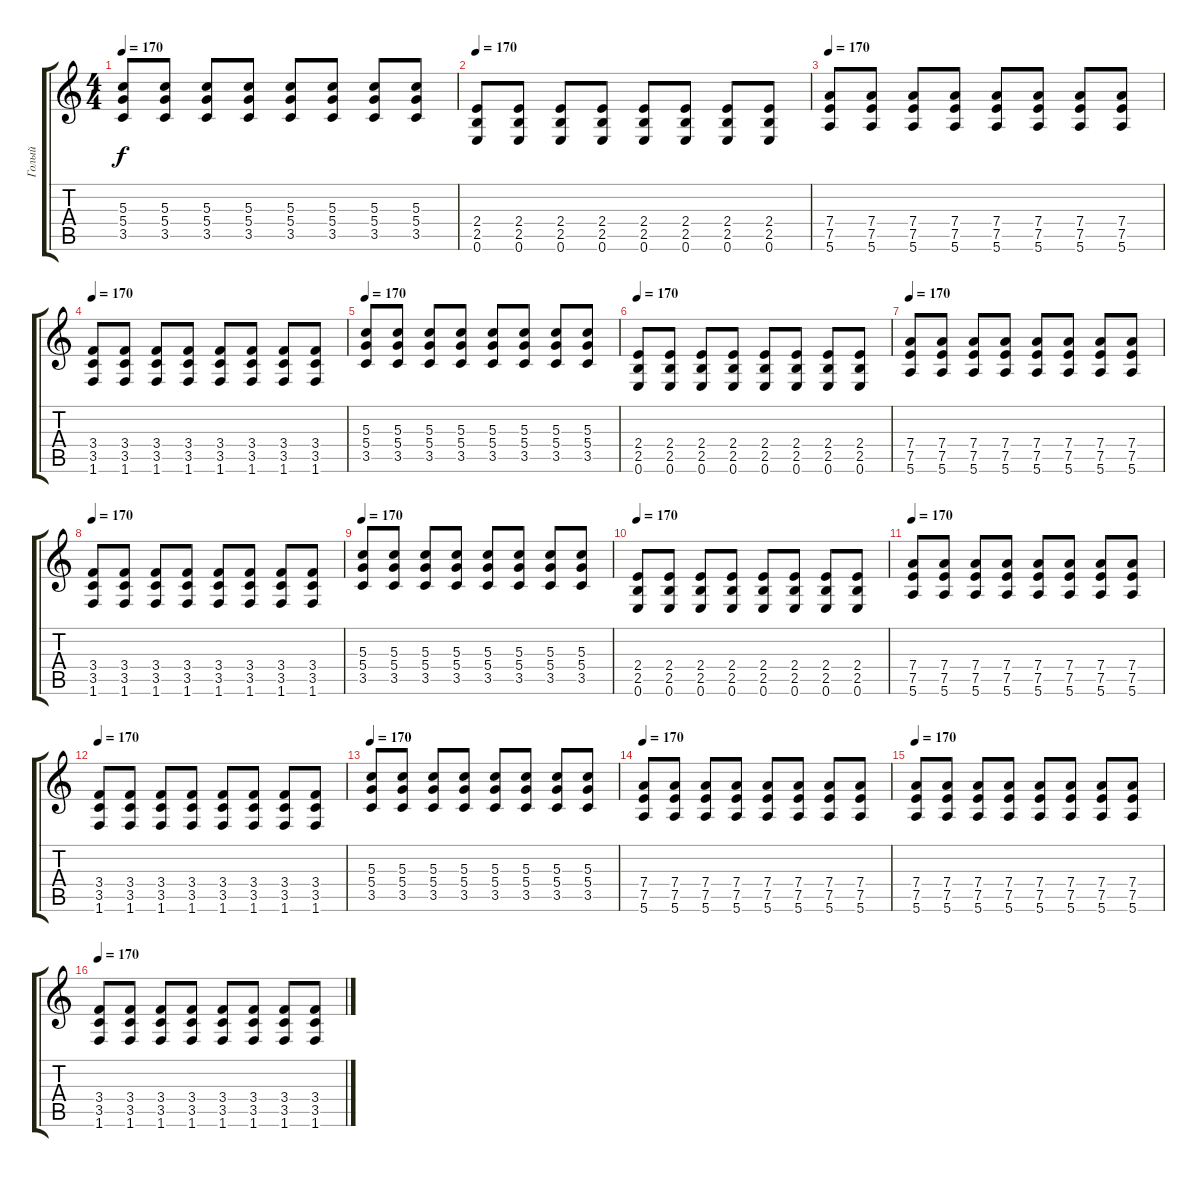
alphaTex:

\track ("Голый" "Голый") {instrument electricguitarclean}
\staff {score tabs}
\tuning (E4 B3 G3 D3 A2 E2) {hide}
\ts (4 4)
\tempo 170
\clef g2
\ks c
(5.3 5.4 3.5).8{dy f} (5.3 5.4 3.5).8 (5.3 5.4 3.5).8 (5.3 5.4 3.5).8 (5.3 5.4 3.5).8 (5.3 5.4 3.5).8 (5.3 5.4 3.5).8 (5.3 5.4 3.5).8 |
\tempo 170
(2.4 2.5 0.6).8 (2.4 2.5 0.6).8 (2.4 2.5 0.6).8 (2.4 2.5 0.6).8 (2.4 2.5 0.6).8 (2.4 2.5 0.6).8 (2.4 2.5 0.6).8 (2.4 2.5 0.6).8 |
\tempo 170
(7.4 7.5 5.6).8{instrument distortionguitar} (7.4 7.5 5.6).8 (7.4 7.5 5.6).8 (7.4 7.5 5.6).8 (7.4 7.5 5.6).8 (7.4 7.5 5.6).8 (7.4 7.5 5.6).8 (7.4 7.5 5.6).8 |
\tempo 170
(3.4 3.5 1.6).8 (3.4 3.5 1.6).8 (3.4 3.5 1.6).8 (3.4 3.5 1.6).8 (3.4 3.5 1.6).8 (3.4 3.5 1.6).8 (3.4 3.5 1.6).8 (3.4 3.5 1.6).8 |
\tempo 170
(5.3 5.4 3.5).8 (5.3 5.4 3.5).8 (5.3 5.4 3.5).8 (5.3 5.4 3.5).8 (5.3 5.4 3.5).8 (5.3 5.4 3.5).8 (5.3 5.4 3.5).8 (5.3 5.4 3.5).8 |
\tempo 170
(2.4 2.5 0.6).8 (2.4 2.5 0.6).8 (2.4 2.5 0.6).8 (2.4 2.5 0.6).8 (2.4 2.5 0.6).8 (2.4 2.5 0.6).8 (2.4 2.5 0.6).8 (2.4 2.5 0.6).8 |
\tempo 170
(7.4 7.5 5.6).8{instrument distortionguitar} (7.4 7.5 5.6).8 (7.4 7.5 5.6).8 (7.4 7.5 5.6).8 (7.4 7.5 5.6).8 (7.4 7.5 5.6).8 (7.4 7.5 5.6).8 (7.4 7.5 5.6).8 |
\tempo 170
(3.4 3.5 1.6).8 (3.4 3.5 1.6).8 (3.4 3.5 1.6).8 (3.4 3.5 1.6).8 (3.4 3.5 1.6).8 (3.4 3.5 1.6).8 (3.4 3.5 1.6).8 (3.4 3.5 1.6).8 |
\tempo 170
(5.3 5.4 3.5).8 (5.3 5.4 3.5).8 (5.3 5.4 3.5).8 (5.3 5.4 3.5).8 (5.3 5.4 3.5).8 (5.3 5.4 3.5).8 (5.3 5.4 3.5).8 (5.3 5.4 3.5).8 |
\tempo 170
(2.4 2.5 0.6).8 (2.4 2.5 0.6).8 (2.4 2.5 0.6).8 (2.4 2.5 0.6).8 (2.4 2.5 0.6).8 (2.4 2.5 0.6).8 (2.4 2.5 0.6).8 (2.4 2.5 0.6).8 |
\tempo 170
(7.4 7.5 5.6).8{instrument distortionguitar} (7.4 7.5 5.6).8 (7.4 7.5 5.6).8 (7.4 7.5 5.6).8 (7.4 7.5 5.6).8 (7.4 7.5 5.6).8 (7.4 7.5 5.6).8 (7.4 7.5 5.6).8 |
\tempo 170
(3.4 3.5 1.6).8 (3.4 3.5 1.6).8 (3.4 3.5 1.6).8 (3.4 3.5 1.6).8 (3.4 3.5 1.6).8 (3.4 3.5 1.6).8 (3.4 3.5 1.6).8 (3.4 3.5 1.6).8 |
\tempo 170
(5.3 5.4 3.5).8 (5.3 5.4 3.5).8 (5.3 5.4 3.5).8 (5.3 5.4 3.5).8 (5.3 5.4 3.5).8 (5.3 5.4 3.5).8 (5.3 5.4 3.5).8 (5.3 5.4 3.5).8 |
\tempo 170
(7.4 7.5 5.6).8{instrument distortionguitar} (7.4 7.5 5.6).8 (7.4 7.5 5.6).8 (7.4 7.5 5.6).8 (7.4 7.5 5.6).8 (7.4 7.5 5.6).8 (7.4 7.5 5.6).8 (7.4 7.5 5.6).8 |
\tempo 170
(7.4 7.5 5.6).8{instrument distortionguitar} (7.4 7.5 5.6).8 (7.4 7.5 5.6).8 (7.4 7.5 5.6).8 (7.4 7.5 5.6).8 (7.4 7.5 5.6).8 (7.4 7.5 5.6).8 (7.4 7.5 5.6).8 |
\tempo 170
(3.4 3.5 1.6).8 (3.4 3.5 1.6).8 (3.4 3.5 1.6).8 (3.4 3.5 1.6).8 (3.4 3.5 1.6).8 (3.4 3.5 1.6).8 (3.4 3.5 1.6).8 (3.4 3.5 1.6).8
